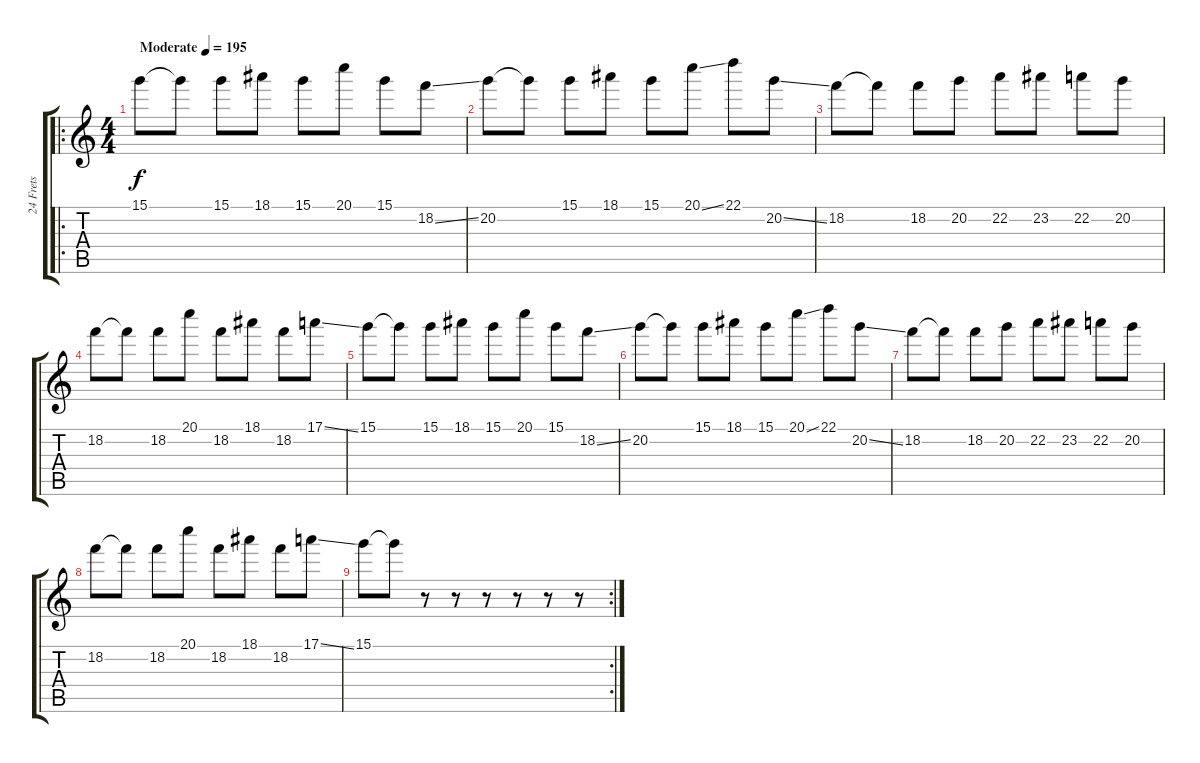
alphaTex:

\track ("24 Frets" "24 Frets") {instrument distortionguitar}
\staff {score tabs}
\tuning (E4 B3 G3 D3 A2 E2) {hide}
\ro
\ts (4 4)
\tempo (195 "Moderate")
\clef g2
\ks c
15.1.8{dy f instrument distortionguitar} 15.1{t}.8 15.1.8 18.1.8 15.1.8 20.1.8 15.1.8 18.2{ss}.8 |
20.2.8 20.2{t}.8 15.1.8 18.1.8 15.1.8 20.1{ss}.8 22.1.8 20.2{ss}.8 |
18.2.8 18.2{t}.8 18.2.8 20.2.8 22.2.8 23.2.8 22.2.8 20.2.8 |
18.2.8 18.2{t}.8 18.2.8 20.1.8 18.2.8 18.1.8 18.2.8 17.1{ss}.8 |
15.1.8 15.1{t}.8 15.1.8 18.1.8 15.1.8 20.1.8 15.1.8 18.2{ss}.8 |
20.2.8 20.2{t}.8 15.1.8 18.1.8 15.1.8 20.1{ss}.8 22.1.8 20.2{ss}.8 |
18.2.8 18.2{t}.8 18.2.8 20.2.8 22.2.8 23.2.8 22.2.8 20.2.8 |
18.2.8 18.2{t}.8 18.2.8 20.1.8 18.2.8 18.1.8 18.2.8 17.1{ss}.8 |
\rc 2
15.1.8 15.1{t}.8 r.8 r.8 r.8 r.8 r.8 r.8
